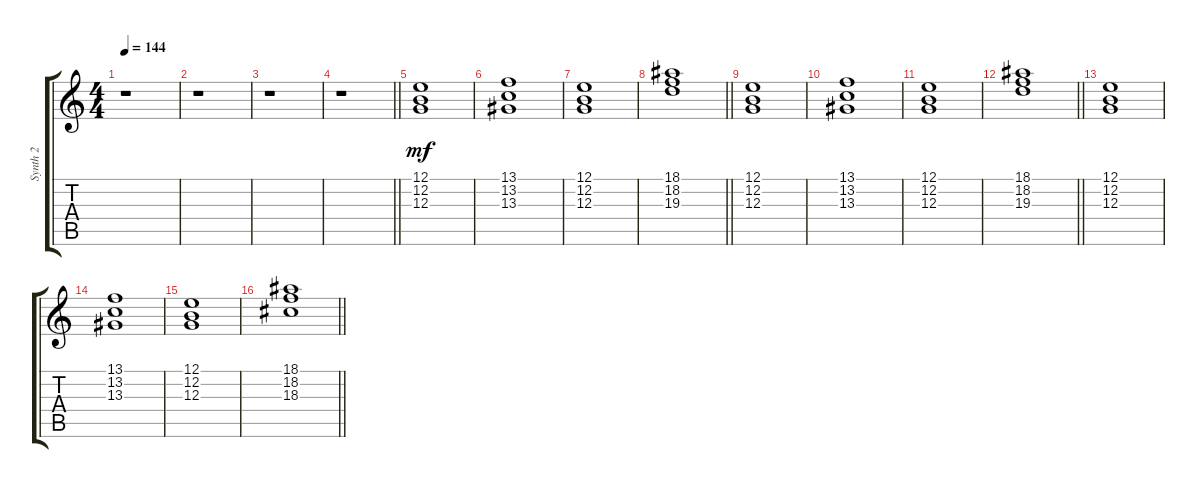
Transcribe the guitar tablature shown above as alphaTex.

\track ("Synth 2" "Synth 2") {instrument choiraahs}
\staff {score tabs}
\tuning (E4 B3 G3 D3 A2 E2) {hide}
\ts (4 4)
\section ("" "")
\tempo 144
\clef g2
\ks c
r.1{dy mf} |
r.1 |
r.1 |
\barLineRight lightlight
r.1 |
\section ("" "")
(12.1 12.2 12.3).1 |
(13.1 13.2 13.3).1 |
(12.1 12.2 12.3).1 |
\barLineRight lightlight
(18.1 18.2 19.3).1 |
\section ("" "")
(12.1 12.2 12.3).1 |
(13.1 13.2 13.3).1 |
(12.1 12.2 12.3).1 |
\barLineRight lightlight
(18.1 18.2 19.3).1 |
\section ("" "")
(12.1 12.2 12.3).1 |
(13.1 13.2 13.3).1 |
(12.1 12.2 12.3).1 |
\barLineRight lightlight
(18.1 18.2 18.3).1
